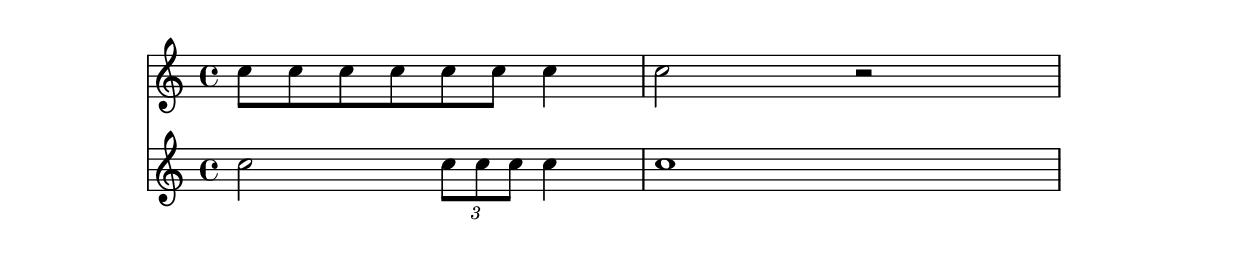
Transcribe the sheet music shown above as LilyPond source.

\header {

  texidoc = "Proportional notation can be created by setting
@code{proportionalNotationDuration}. Notes will be spaced proportional
to the distance for the given duration."

}

\version "2.17.11"

\paper { ragged-right = ##t }

\relative c''
<<
  \set Score.proportionalNotationDuration = #(ly:make-moment 1/16)
  \new Staff { c8[ c c c c c]  c4 c2 r2 }
  \new Staff { c2  \tuplet 3/2 { c8 c c } c4 c1 }
>>

   
	 

  
